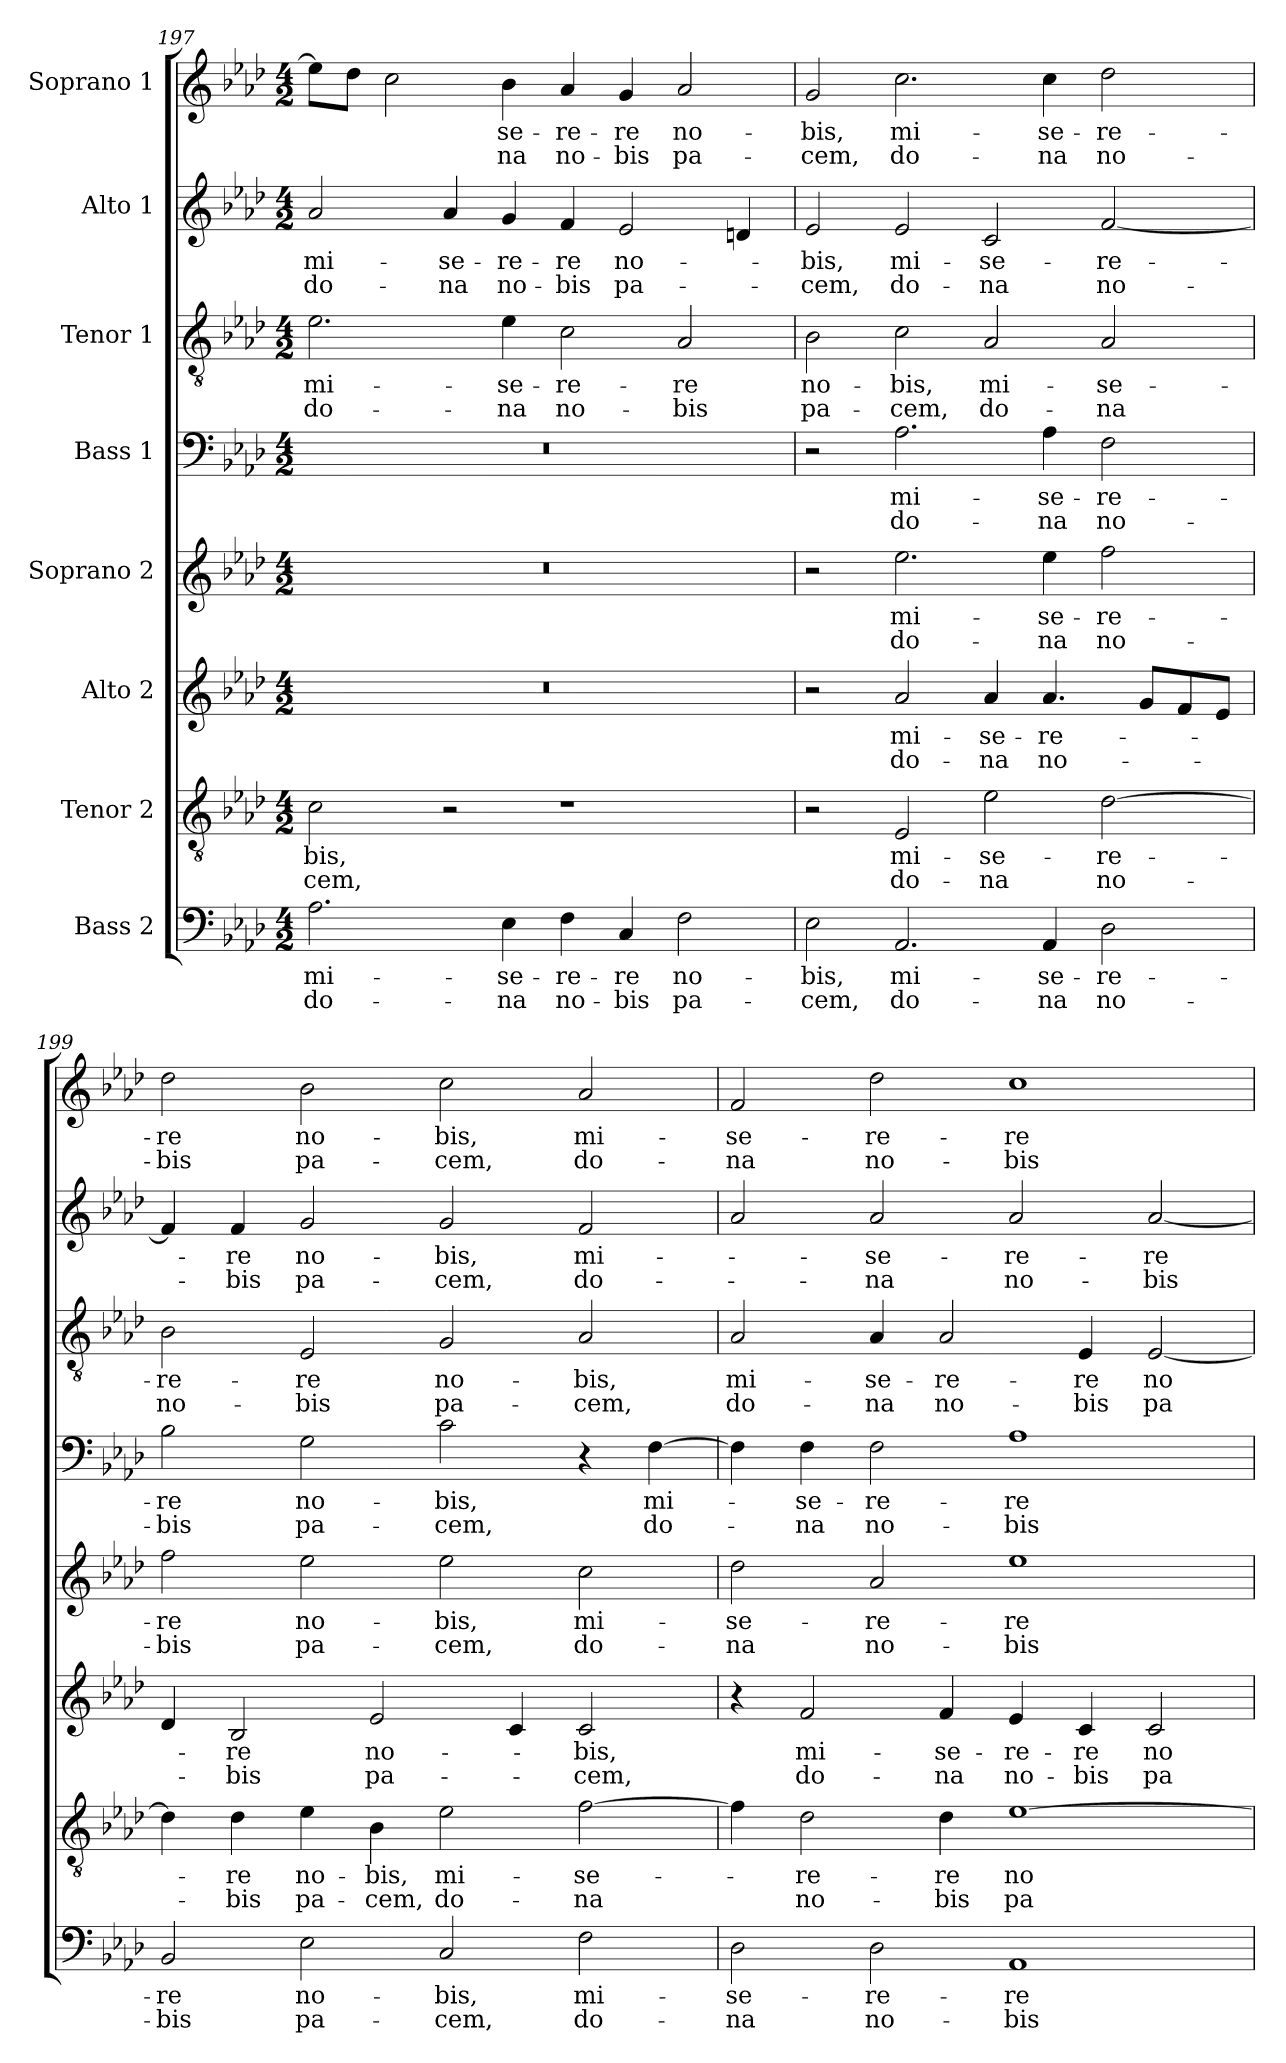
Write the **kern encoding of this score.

**kern	**text	**text	**kern	**text	**text	**kern	**text	**text	**kern	**text	**text	**kern	**text	**text	**kern	**text	**text	**kern	**text	**text	**kern	**text	**text
*part8	*part8	*part8	*part7	*part7	*part7	*part6	*part6	*part6	*part5	*part5	*part5	*part4	*part4	*part4	*part3	*part3	*part3	*part2	*part2	*part2	*part1	*part1	*part1
*staff8	*staff8	*staff8	*staff7	*staff7	*staff7	*staff6	*staff6	*staff6	*staff5	*staff5	*staff5	*staff4	*staff4	*staff4	*staff3	*staff3	*staff3	*staff2	*staff2	*staff2	*staff1	*staff1	*staff1
*I"Bass 2	*	*	*I"Tenor 2	*	*	*I"Alto 2	*	*	*I"Soprano 2	*	*	*I"Bass 1	*	*	*I"Tenor 1	*	*	*I"Alto 1	*	*	*I"Soprano 1	*	*
!!LO:PB:g=z
*clefF4	*	*	*clefGv2	*	*	*clefG2	*	*	*clefG2	*	*	*clefF4	*	*	*clefGv2	*	*	*clefG2	*	*	*clefG2	*	*
*k[b-e-a-d-]	*	*	*k[b-e-a-d-]	*	*	*k[b-e-a-d-]	*	*	*k[b-e-a-d-]	*	*	*k[b-e-a-d-]	*	*	*k[b-e-a-d-]	*	*	*k[b-e-a-d-]	*	*	*k[b-e-a-d-]	*	*
*A-:	*	*	*A-:	*	*	*A-:	*	*	*A-:	*	*	*A-:	*	*	*A-:	*	*	*A-:	*	*	*A-:	*	*
*M4/2	*	*	*M4/2	*	*	*M4/2	*	*	*M4/2	*	*	*M4/2	*	*	*M4/2	*	*	*M4/2	*	*	*M4/2	*	*
=197	=197	=197	=197	=197	=197	=197	=197	=197	=197	=197	=197	=197	=197	=197	=197	=197	=197	=197	=197	=197	=197	=197	=197
2.A-\	mi-	do-	2c\	-bis,	-cem,	0r	.	.	0r	.	.	0r	.	.	2.e-\	mi-	do-	2a-/	mi-	do-	8ee-\L]	.	.
.	.	.	.	.	.	.	.	.	.	.	.	.	.	.	.	.	.	.	.	.	8dd-\J	.	.
.	.	.	.	.	.	.	.	.	.	.	.	.	.	.	.	.	.	.	.	.	2cc\	.	.
.	.	.	2r	.	.	.	.	.	.	.	.	.	.	.	.	.	.	4a-/	-se-	-na	.	.	.
4E-\	-se-	-na	.	.	.	.	.	.	.	.	.	.	.	.	4e-\	-se-	-na	4g/	-re-	no-	4b-\	-se-	-na
4F\	-re-	no-	1r	.	.	.	.	.	.	.	.	.	.	.	2c\	-re-	no-	4f/	-re	-bis	4a-/	-re-	no-
4C/	-re	-bis	.	.	.	.	.	.	.	.	.	.	.	.	.	.	.	2e-/	no-	pa-	4g/	-re	-bis
2F\	no-	pa-	.	.	.	.	.	.	.	.	.	.	.	.	2A-/	-re	-bis	.	.	.	2a-/	no-	pa-
.	.	.	.	.	.	.	.	.	.	.	.	.	.	.	.	.	.	4dn/	.	.	.	.	.
=198	=198	=198	=198	=198	=198	=198	=198	=198	=198	=198	=198	=198	=198	=198	=198	=198	=198	=198	=198	=198	=198	=198	=198
2E-\	-bis,	-cem,	2r	.	.	2r	.	.	2r	.	.	2r	.	.	2B-\	no-	pa-	2e-/	-bis,	-cem,	2g/	-bis,	-cem,
2.AA-/	mi-	do-	2E-/	mi-	do-	2a-/	mi-	do-	2.ee-\	mi-	do-	2.A-\	mi-	do-	2c\	-bis,	-cem,	2e-/	mi-	do-	2.cc\	mi-	do-
.	.	.	2e-\	-se-	-na	4a-/	-se-	-na	.	.	.	.	.	.	2A-/	mi-	do-	2c/	-se-	-na	.	.	.
4AA-/	-se-	-na	.	.	.	4.a-/	-re-	no-	4ee-\	-se-	-na	4A-\	-se-	-na	.	.	.	.	.	.	4cc\	-se-	-na
2D-\	-re-	no-	[2d-\	-re-	no-	.	.	.	2ff\	-re-	no-	2F\	-re-	no-	2A-/	-se-	-na	[2f/	-re-	no-	2dd-\	-re-	no-
.	.	.	.	.	.	8g/L	.	.	.	.	.	.	.	.	.	.	.	.	.	.	.	.	.
.	.	.	.	.	.	8f/	.	.	.	.	.	.	.	.	.	.	.	.	.	.	.	.	.
.	.	.	.	.	.	8e-/J	.	.	.	.	.	.	.	.	.	.	.	.	.	.	.	.	.
=199	=199	=199	=199	=199	=199	=199	=199	=199	=199	=199	=199	=199	=199	=199	=199	=199	=199	=199	=199	=199	=199	=199	=199
2BB-/	-re	-bis	4d-\]	.	.	4d-/	.	.	2ff\	-re	-bis	2B-\	-re	-bis	2B-\	-re-	no-	4f/]	.	.	2dd-\	-re	-bis
.	.	.	4d-\	-re	-bis	2B-/	-re	-bis	.	.	.	.	.	.	.	.	.	4f/	-re	-bis	.	.	.
2E-\	no-	pa-	4e-\	no-	pa-	.	.	.	2ee-\	no-	pa-	2G\	no-	pa-	2E-/	-re	-bis	2g/	no-	pa-	2b-\	no-	pa-
.	.	.	4B-\	-bis,	-cem,	2e-/	no-	pa-	.	.	.	.	.	.	.	.	.	.	.	.	.	.	.
2C/	-bis,	-cem,	2e-\	mi-	do-	.	.	.	2ee-\	-bis,	-cem,	2c\	-bis,	-cem,	2G/	no-	pa-	2g/	-bis,	-cem,	2cc\	-bis,	-cem,
.	.	.	.	.	.	4c/	.	.	.	.	.	.	.	.	.	.	.	.	.	.	.	.	.
2F\	mi-	do-	[2f\	-se-	-na	2c/	-bis,	-cem,	2cc\	mi-	do-	4r	.	.	2A-/	-bis,	-cem,	2f/	mi-	do-	2a-/	mi-	do-
.	.	.	.	.	.	.	.	.	.	.	.	[4F\	mi-	do-	.	.	.	.	.	.	.	.	.
=200	=200	=200	=200	=200	=200	=200	=200	=200	=200	=200	=200	=200	=200	=200	=200	=200	=200	=200	=200	=200	=200	=200	=200
2D-\	-se-	-na	4f\]	.	.	4r	.	.	2dd-\	-se-	-na	4F\]	.	.	2A-/	mi-	do-	2a-/	.	.	2f/	-se-	-na
.	.	.	2d-\	-re-	no-	2f/	mi-	do-	.	.	.	4F\	-se-	-na	.	.	.	.	.	.	.	.	.
2D-\	-re-	no-	.	.	.	.	.	.	2a-/	-re-	no-	2F\	-re-	no-	4A-/	-se-	-na	2a-/	-se-	-na	2dd-\	-re-	no-
.	.	.	4d-\	-re	-bis	4f/	-se-	-na	.	.	.	.	.	.	2A-/	-re-	no-	.	.	.	.	.	.
1AA-	-re	-bis	[1e-	no-	pa-	4e-/	-re-	no-	1ee-	-re	-bis	1A-	-re	-bis	.	.	.	2a-/	-re-	no-	1cc	-re	-bis
.	.	.	.	.	.	4c/	-re	-bis	.	.	.	.	.	.	4E-/	-re	-bis	.	.	.	.	.	.
.	.	.	.	.	.	2c/	no-	pa-	.	.	.	.	.	.	[2E-/	no-	pa-	[2a-/	-re	-bis	.	.	.
=	=	=	=	=	=	=	=	=	=	=	=	=	=	=	=	=	=	=	=	=	=	=	=
*-	*-	*-	*-	*-	*-	*-	*-	*-	*-	*-	*-	*-	*-	*-	*-	*-	*-	*-	*-	*-	*-	*-	*-
